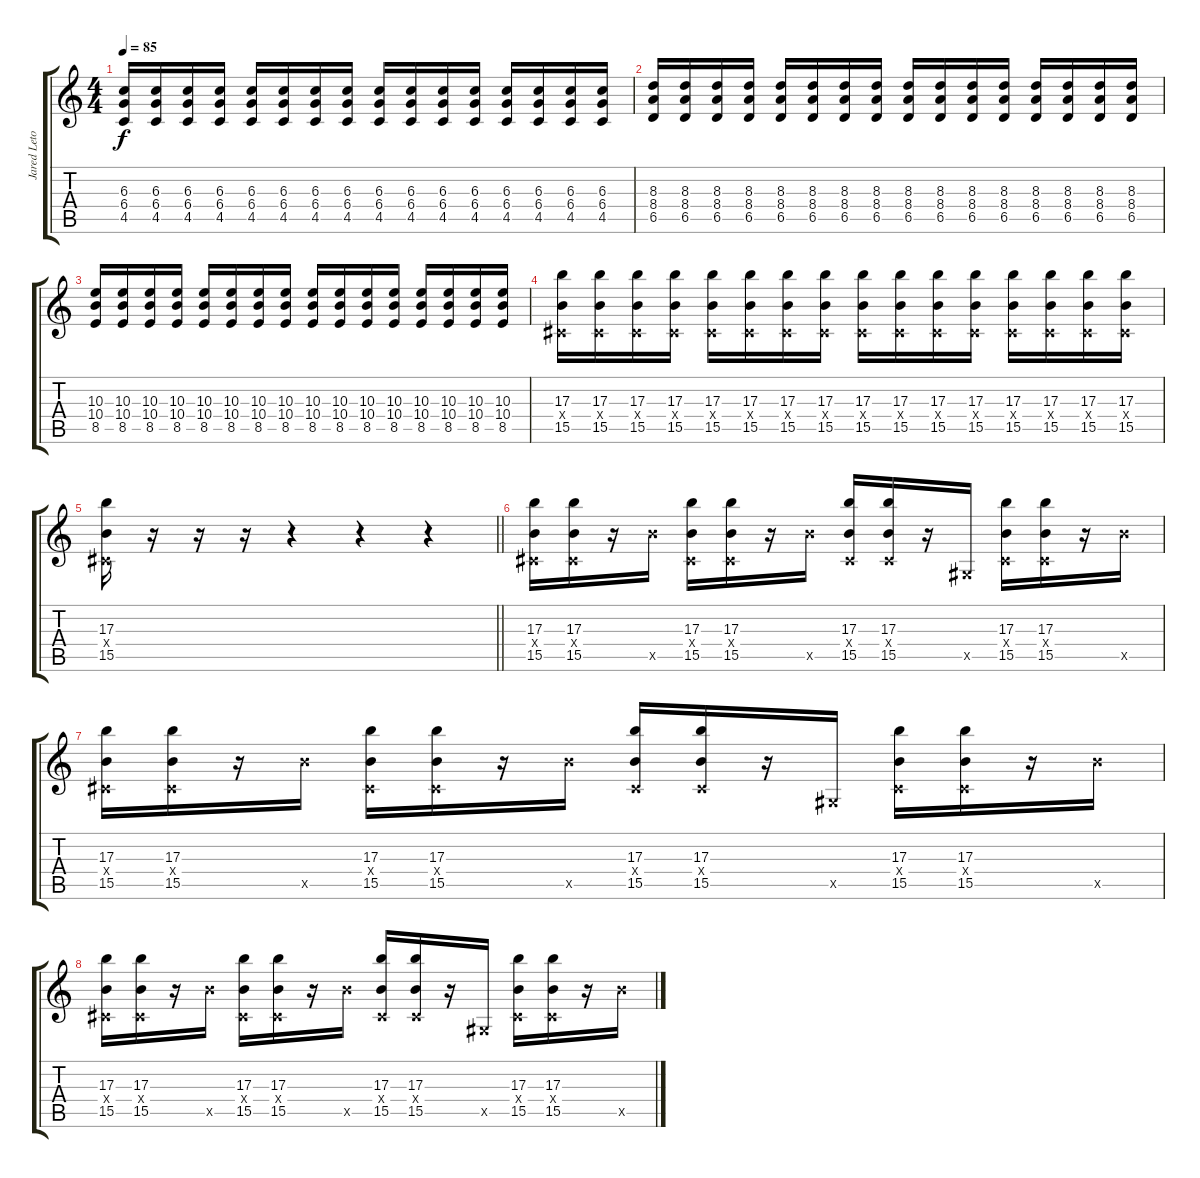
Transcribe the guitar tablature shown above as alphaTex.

\track ("Jared Leto (Rhythm Guitar)" "Jared Leto") {instrument overdrivenguitar}
\staff {score tabs}
\tuning (Eb4 Bb3 Gb3 Db3 Ab2 Eb2) {hide}
\ts (4 4)
\tempo 85
\clef g2
\ks c
(6.3 6.4 4.5).16{dy f} (6.3 6.4 4.5).16 (6.3 6.4 4.5).16 (6.3 6.4 4.5).16 (6.3 6.4 4.5).16 (6.3 6.4 4.5).16 (6.3 6.4 4.5).16 (6.3 6.4 4.5).16 (6.3 6.4 4.5).16 (6.3 6.4 4.5).16 (6.3 6.4 4.5).16 (6.3 6.4 4.5).16 (6.3 6.4 4.5).16 (6.3 6.4 4.5).16 (6.3 6.4 4.5).16 (6.3 6.4 4.5).16 |
(8.3 8.4 6.5).16 (8.3 8.4 6.5).16 (8.3 8.4 6.5).16 (8.3 8.4 6.5).16 (8.3 8.4 6.5).16 (8.3 8.4 6.5).16 (8.3 8.4 6.5).16 (8.3 8.4 6.5).16 (8.3 8.4 6.5).16 (8.3 8.4 6.5).16 (8.3 8.4 6.5).16 (8.3 8.4 6.5).16 (8.3 8.4 6.5).16 (8.3 8.4 6.5).16 (8.3 8.4 6.5).16 (8.3 8.4 6.5).16 |
(10.3 10.4 8.5).16 (10.3 10.4 8.5).16 (10.3 10.4 8.5).16 (10.3 10.4 8.5).16 (10.3 10.4 8.5).16 (10.3 10.4 8.5).16 (10.3 10.4 8.5).16 (10.3 10.4 8.5).16 (10.3 10.4 8.5).16 (10.3 10.4 8.5).16 (10.3 10.4 8.5).16 (10.3 10.4 8.5).16 (10.3 10.4 8.5).16 (10.3 10.4 8.5).16 (10.3 10.4 8.5).16 (10.3 10.4 8.5).16 |
(17.3 0.4{x} 15.5).16 (17.3 0.4{x} 15.5).16 (17.3 0.4{x} 15.5).16 (17.3 0.4{x} 15.5).16 (17.3 0.4{x} 15.5).16 (17.3 0.4{x} 15.5).16 (17.3 0.4{x} 15.5).16 (17.3 0.4{x} 15.5).16 (17.3 0.4{x} 15.5).16 (17.3 0.4{x} 15.5).16 (17.3 0.4{x} 15.5).16 (17.3 0.4{x} 15.5).16 (17.3 0.4{x} 15.5).16 (17.3 0.4{x} 15.5).16 (17.3 0.4{x} 15.5).16 (17.3 0.4{x} 15.5).16 |
\barLineRight lightlight
(17.3 0.4{x} 15.5).16 r.16 r.16 r.16 r.4 r.4 r.4 |
(17.3 0.4{x} 15.5).16 (17.3 0.4{x} 15.5).16 r.16 15.5{x}.16 (17.3 0.4{x} 15.5).16 (17.3 0.4{x} 15.5).16 r.16 15.5{x}.16 (17.3 0.4{x} 15.5).16 (17.3 0.4{x} 15.5).16 r.16 0.5{x}.16 (17.3 0.4{x} 15.5).16 (17.3 0.4{x} 15.5).16 r.16 15.5{x}.16 |
(17.3 0.4{x} 15.5).16 (17.3 0.4{x} 15.5).16 r.16 15.5{x}.16 (17.3 0.4{x} 15.5).16 (17.3 0.4{x} 15.5).16 r.16 15.5{x}.16 (17.3 0.4{x} 15.5).16 (17.3 0.4{x} 15.5).16 r.16 0.5{x}.16 (17.3 0.4{x} 15.5).16 (17.3 0.4{x} 15.5).16 r.16 15.5{x}.16 |
(17.3 0.4{x} 15.5).16 (17.3 0.4{x} 15.5).16 r.16 15.5{x}.16 (17.3 0.4{x} 15.5).16 (17.3 0.4{x} 15.5).16 r.16 15.5{x}.16 (17.3 0.4{x} 15.5).16 (17.3 0.4{x} 15.5).16 r.16 0.5{x}.16 (17.3 0.4{x} 15.5).16 (17.3 0.4{x} 15.5).16 r.16 15.5{x}.16
